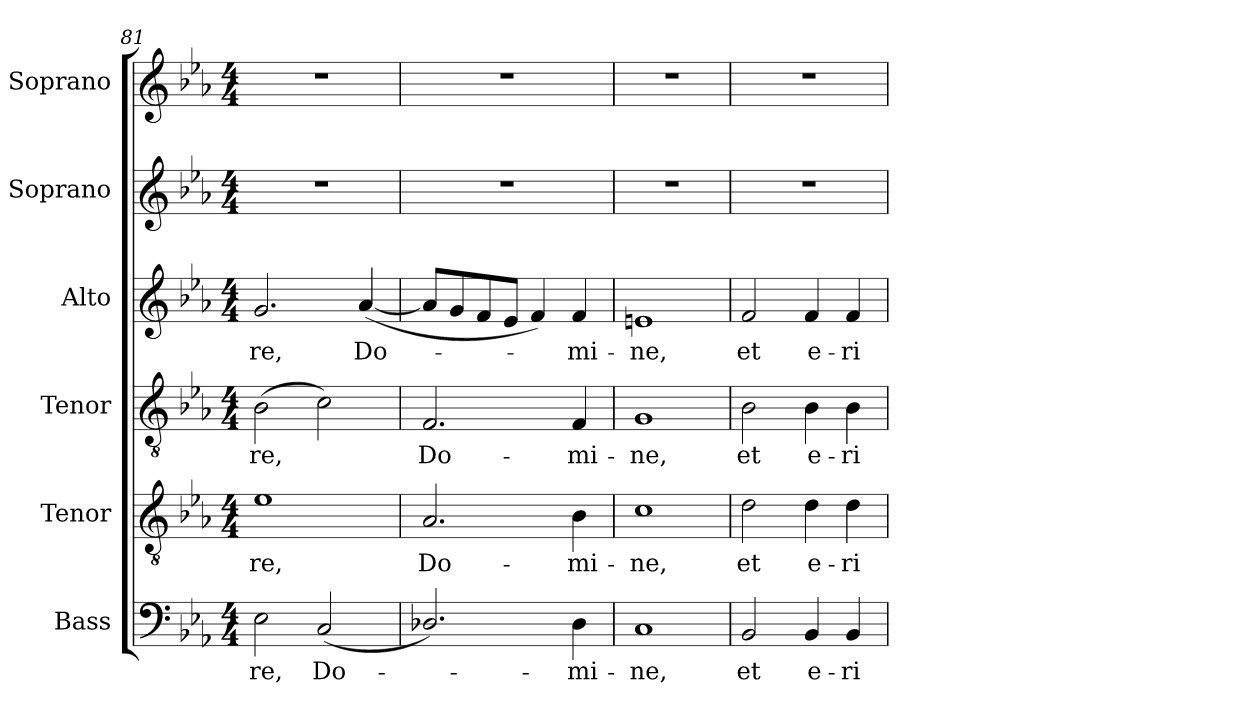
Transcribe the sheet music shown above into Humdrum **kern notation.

**kern	**text	**kern	**text	**kern	**text	**kern	**text	**kern	**kern
*part6	*part6	*part5	*part5	*part4	*part4	*part3	*part3	*part2	*part1
*staff6	*staff6	*staff5	*staff5	*staff4	*staff4	*staff3	*staff3	*staff2	*staff1
*I"Bass	*	*I"Tenor	*	*I"Tenor	*	*I"Alto	*	*I"Soprano	*I"Soprano
*I'B	*	*I'T	*	*I'T	*	*I'A	*	*I'S	*I'S
*clefF4	*	*clefGv2	*	*clefGv2	*	*clefG2	*	*clefG2	*clefG2
*	*	*ITrd7c12	*	*ITrd7c12	*	*	*	*	*
*k[b-e-a-]	*	*k[b-e-a-]	*	*k[b-e-a-]	*	*k[b-e-a-]	*	*k[b-e-a-]	*k[b-e-a-]
*E-:	*	*E-:	*	*E-:	*	*E-:	*	*E-:	*E-:
*M4/4	*	*M4/4	*	*M4/4	*	*M4/4	*	*M4/4	*M4/4
=81	=81	=81	=81	=81	=81	=81	=81	=81	=81
!	!LO:LY:b:color=#000000	!	!	!	!	!	!	!	!
!	!	!	!LO:LY:b:color=#000000	!	!	!	!	!	!
!	!	!	!	!	!LO:LY:b:color=#000000	!	!	!	!
!	!	!	!	!	!	!	!LO:LY:b:color=#000000	!	!
2E-i\	-re,	1E-i	-re,	(2BB-i\	-re,	2.gi/	-re,	1r	1r
!	!LO:LY:b:color=#000000	!	!	!	!	!	!	!	!
(2Ci/	Do-	.	.	2Ci\)	.	.	.	.	.
!	!	!	!	!	!	!	!LO:LY:b:color=#000000	!	!
.	.	.	.	.	.	([4a-i/	Do-	.	.
=82	=82	=82	=82	=82	=82	=82	=82	=82	=82
!	!	!	!LO:LY:b:color=#000000	!	!	!	!	!	!
!	!	!	!	!	!LO:LY:b:color=#000000	!	!	!	!
2.D-Xi/)	.	2.AA-i/	Do-	2.FFi/	Do-	8a-i/L]	.	1r	1r
.	.	.	.	.	.	8gi/	.	.	.
.	.	.	.	.	.	8fi/	.	.	.
.	.	.	.	.	.	8e-i/J	.	.	.
.	.	.	.	.	.	4fi/)	.	.	.
!	!LO:LY:b:color=#000000	!	!	!	!	!	!	!	!
!	!	!	!LO:LY:b:color=#000000	!	!	!	!	!	!
!	!	!	!	!	!LO:LY:b:color=#000000	!	!	!	!
!	!	!	!	!	!	!	!LO:LY:b:color=#000000	!	!
4D-i\	-mi-	4BB-i\	-mi-	4FFi/	-mi-	4fi/	-mi-	.	.
=83	=83	=83	=83	=83	=83	=83	=83	=83	=83
!	!LO:LY:b:color=#000000	!	!	!	!	!	!	!	!
!	!	!	!LO:LY:b:color=#000000	!	!	!	!	!	!
!	!	!	!	!	!LO:LY:b:color=#000000	!	!	!	!
!	!	!	!	!	!	!	!LO:LY:b:color=#000000	!	!
1Ci	-ne,	1Ci	-ne,	1GGi	-ne,	1eni	-ne,	1r	1r
=84	=84	=84	=84	=84	=84	=84	=84	=84	=84
!	!LO:LY:b:color=#000000	!	!	!	!	!	!	!	!
!	!	!	!LO:LY:b:color=#000000	!	!	!	!	!	!
!	!	!	!	!	!LO:LY:b:color=#000000	!	!	!	!
!	!	!	!	!	!	!	!LO:LY:b:color=#000000	!	!
2BB-i/	et	2Di\	et	2BB-i\	et	2fi/	et	1r	1r
!	!LO:LY:b:color=#000000	!	!	!	!	!	!	!	!
!	!	!	!LO:LY:b:color=#000000	!	!	!	!	!	!
!	!	!	!	!	!LO:LY:b:color=#000000	!	!	!	!
!	!	!	!	!	!	!	!LO:LY:b:color=#000000	!	!
4BB-i/	e-	4Di\	e-	4BB-i\	e-	4fi/	e-	.	.
!	!LO:LY:b:color=#000000	!	!	!	!	!	!	!	!
!	!	!	!LO:LY:b:color=#000000	!	!	!	!	!	!
!	!	!	!	!	!LO:LY:b:color=#000000	!	!	!	!
!	!	!	!	!	!	!	!LO:LY:b:color=#000000	!	!
4BB-i/	-ri-	4Di\	-ri-	4BB-i\	-ri-	4fi/	-ri-	.	.
=	=	=	=	=	=	=	=	=	=
*-	*-	*-	*-	*-	*-	*-	*-	*-	*-
